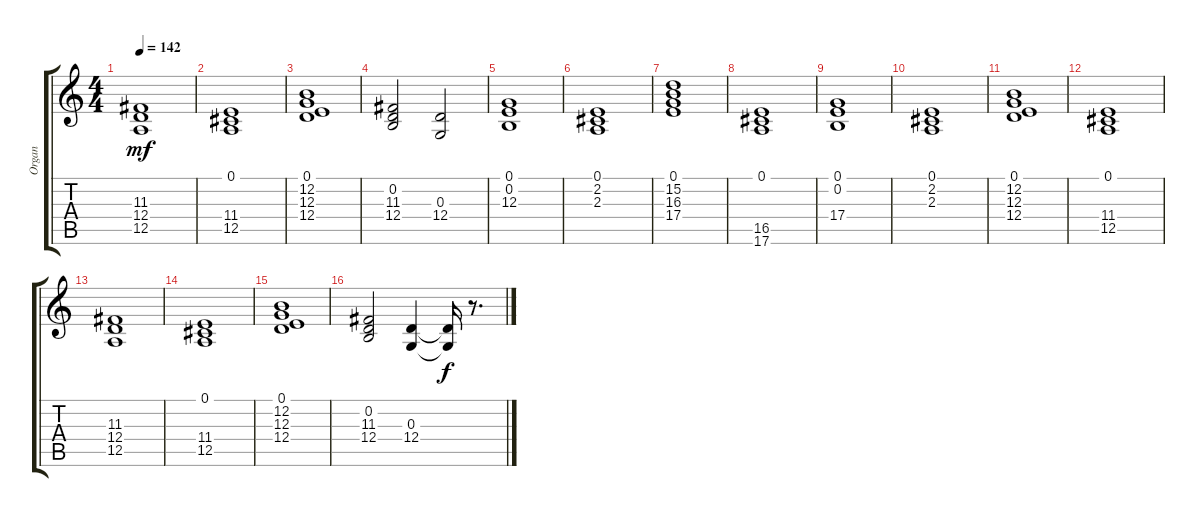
\track ("Organ" "Organ") {instrument drawbarorgan}
\staff {score tabs}
\tuning (E4 B3 G3 D3 A2 E2) {hide}
\ts (4 4)
\tempo 142
\clef g2
\ks c
(11.3 12.4 12.5).1{dy mf} |
(0.1 11.4 12.5).1 |
(0.1 12.2 12.3 12.4).1 |
(0.2 11.3 12.4).2 (0.3 12.4).2 |
(0.1 0.2 12.3).1 |
(0.1 2.2 2.3).1 |
(0.1 15.2 16.3 17.4).1 |
(0.1 16.5 17.6).1 |
(0.1 0.2 17.4).1 |
(0.1 2.2 2.3).1 |
(0.1 12.2 12.3 12.4).1 |
(0.1 11.4 12.5).1 |
(11.3 12.4 12.5).1 |
(0.1 11.4 12.5).1 |
(0.1 12.2 12.3 12.4).1 |
(0.2 11.3 12.4).2 (0.3 12.4).4 (0.3{t} 12.4{t}).16{dy f} r.8{d}
